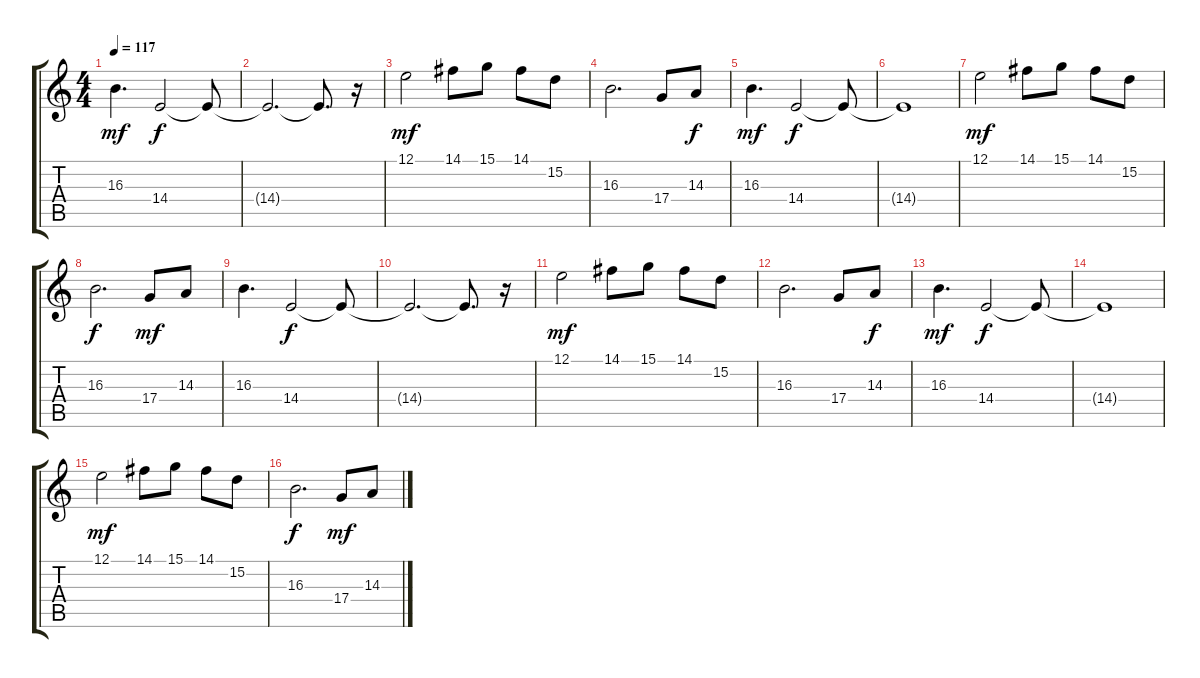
\track "" {instrument fx4atmosphere}
\staff {score tabs}
\tuning (E4 B3 G3 D3 A2 E2) {hide}
\ts (4 4)
\tempo 117
\clef g2
\ks c
16.3.4{d dy mf} 14.4.2{dy f} 14.4{t}.8 |
14.4{t}.2{d} 14.4{t}.8{d} r.16 |
12.1.2{dy mf} 14.1.8 15.1.8 14.1.8 15.2.8 |
16.3.2{d} 17.4.8 14.3.8{dy f} |
16.3.4{d dy mf} 14.4.2{dy f} 14.4{t}.8 |
14.4{t}.1 |
12.1.2{dy mf} 14.1.8 15.1.8 14.1.8 15.2.8 |
16.3.2{d dy f} 17.4.8{dy mf} 14.3.8 |
16.3.4{d} 14.4.2{dy f} 14.4{t}.8 |
14.4{t}.2{d} 14.4{t}.8{d} r.16 |
12.1.2{dy mf} 14.1.8 15.1.8 14.1.8 15.2.8 |
16.3.2{d} 17.4.8 14.3.8{dy f} |
16.3.4{d dy mf} 14.4.2{dy f} 14.4{t}.8 |
14.4{t}.1 |
12.1.2{dy mf} 14.1.8 15.1.8 14.1.8 15.2.8 |
16.3.2{d dy f} 17.4.8{dy mf} 14.3.8
